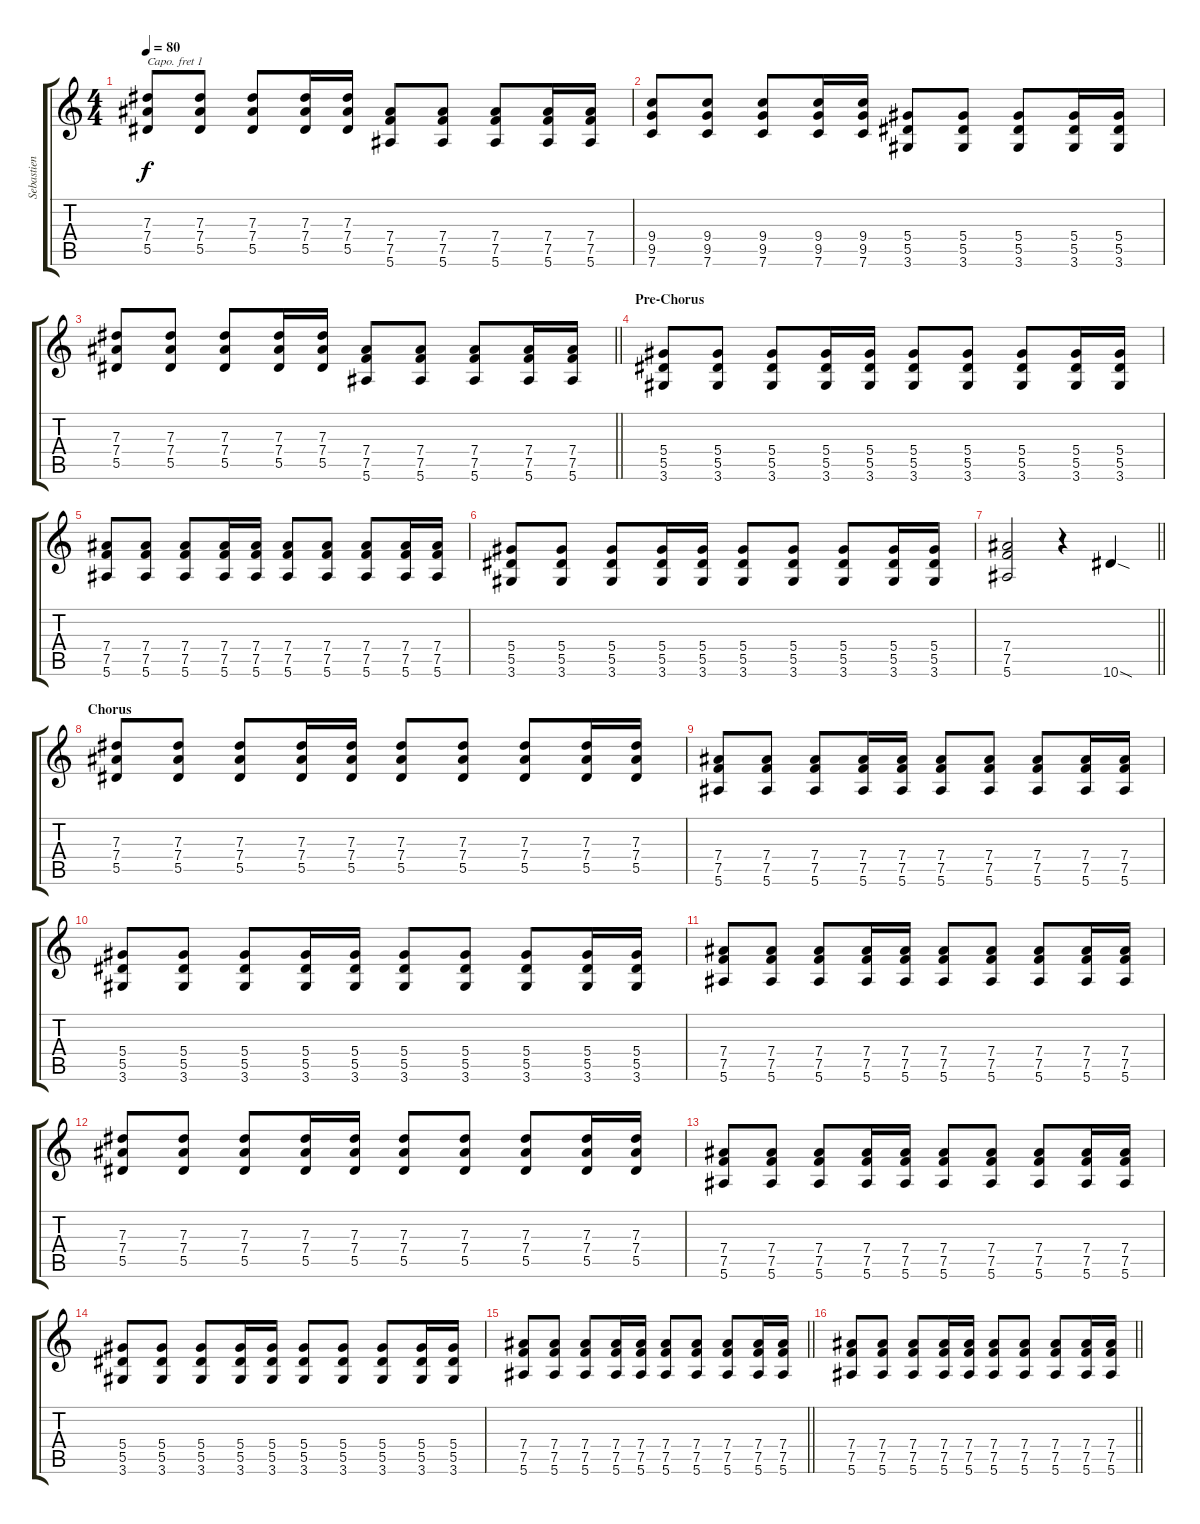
\track ("Sebastien" "Sebastien") {instrument overdrivenguitar}
\staff {score tabs}
\capo 1
\tuning (E4 B3 G3 D3 A2 E2) {hide}
\ts (4 4)
\tempo 80
\clef g2
\ks c
(7.3 7.4 5.5).8{dy f} (7.3 7.4 5.5).8 (7.3 7.4 5.5).8 (7.3 7.4 5.5).16 (7.3 7.4 5.5).16 (7.4 7.5 5.6).8 (7.4 7.5 5.6).8 (7.4 7.5 5.6).8 (7.4 7.5 5.6).16 (7.4 7.5 5.6).16 |
(9.4 9.5 7.6).8 (9.4 9.5 7.6).8 (9.4 9.5 7.6).8 (9.4 9.5 7.6).16 (9.4 9.5 7.6).16 (5.4 5.5 3.6).8 (5.4 5.5 3.6).8 (5.4 5.5 3.6).8 (5.4 5.5 3.6).16 (5.4 5.5 3.6).16 |
\barLineRight lightlight
(7.3 7.4 5.5).8 (7.3 7.4 5.5).8 (7.3 7.4 5.5).8 (7.3 7.4 5.5).16 (7.3 7.4 5.5).16 (7.4 7.5 5.6).8 (7.4 7.5 5.6).8 (7.4 7.5 5.6).8 (7.4 7.5 5.6).16 (7.4 7.5 5.6).16 |
\section ("" "Pre-Chorus")
(5.4 5.5 3.6).8 (5.4 5.5 3.6).8 (5.4 5.5 3.6).8 (5.4 5.5 3.6).16 (5.4 5.5 3.6).16 (5.4 5.5 3.6).8 (5.4 5.5 3.6).8 (5.4 5.5 3.6).8 (5.4 5.5 3.6).16 (5.4 5.5 3.6).16 |
(7.4 7.5 5.6).8 (7.4 7.5 5.6).8 (7.4 7.5 5.6).8 (7.4 7.5 5.6).16 (7.4 7.5 5.6).16 (7.4 7.5 5.6).8 (7.4 7.5 5.6).8 (7.4 7.5 5.6).8 (7.4 7.5 5.6).16 (7.4 7.5 5.6).16 |
(5.4 5.5 3.6).8 (5.4 5.5 3.6).8 (5.4 5.5 3.6).8 (5.4 5.5 3.6).16 (5.4 5.5 3.6).16 (5.4 5.5 3.6).8 (5.4 5.5 3.6).8 (5.4 5.5 3.6).8 (5.4 5.5 3.6).16 (5.4 5.5 3.6).16 |
\barLineRight lightlight
(7.4 7.5 5.6).2 r.4 10.6{sod}.4 |
\section ("" "Chorus")
(7.3 7.4 5.5).8 (7.3 7.4 5.5).8 (7.3 7.4 5.5).8 (7.3 7.4 5.5).16 (7.3 7.4 5.5).16 (7.3 7.4 5.5).8 (7.3 7.4 5.5).8 (7.3 7.4 5.5).8 (7.3 7.4 5.5).16 (7.3 7.4 5.5).16 |
(7.4 7.5 5.6).8 (7.4 7.5 5.6).8 (7.4 7.5 5.6).8 (7.4 7.5 5.6).16 (7.4 7.5 5.6).16 (7.4 7.5 5.6).8 (7.4 7.5 5.6).8 (7.4 7.5 5.6).8 (7.4 7.5 5.6).16 (7.4 7.5 5.6).16 |
(5.4 5.5 3.6).8 (5.4 5.5 3.6).8 (5.4 5.5 3.6).8 (5.4 5.5 3.6).16 (5.4 5.5 3.6).16 (5.4 5.5 3.6).8 (5.4 5.5 3.6).8 (5.4 5.5 3.6).8 (5.4 5.5 3.6).16 (5.4 5.5 3.6).16 |
(7.4 7.5 5.6).8 (7.4 7.5 5.6).8 (7.4 7.5 5.6).8 (7.4 7.5 5.6).16 (7.4 7.5 5.6).16 (7.4 7.5 5.6).8 (7.4 7.5 5.6).8 (7.4 7.5 5.6).8 (7.4 7.5 5.6).16 (7.4 7.5 5.6).16 |
(7.3 7.4 5.5).8 (7.3 7.4 5.5).8 (7.3 7.4 5.5).8 (7.3 7.4 5.5).16 (7.3 7.4 5.5).16 (7.3 7.4 5.5).8 (7.3 7.4 5.5).8 (7.3 7.4 5.5).8 (7.3 7.4 5.5).16 (7.3 7.4 5.5).16 |
(7.4 7.5 5.6).8 (7.4 7.5 5.6).8 (7.4 7.5 5.6).8 (7.4 7.5 5.6).16 (7.4 7.5 5.6).16 (7.4 7.5 5.6).8 (7.4 7.5 5.6).8 (7.4 7.5 5.6).8 (7.4 7.5 5.6).16 (7.4 7.5 5.6).16 |
(5.4 5.5 3.6).8 (5.4 5.5 3.6).8 (5.4 5.5 3.6).8 (5.4 5.5 3.6).16 (5.4 5.5 3.6).16 (5.4 5.5 3.6).8 (5.4 5.5 3.6).8 (5.4 5.5 3.6).8 (5.4 5.5 3.6).16 (5.4 5.5 3.6).16 |
\barLineRight lightlight
(7.4 7.5 5.6).8 (7.4 7.5 5.6).8 (7.4 7.5 5.6).8 (7.4 7.5 5.6).16 (7.4 7.5 5.6).16 (7.4 7.5 5.6).8 (7.4 7.5 5.6).8 (7.4 7.5 5.6).8 (7.4 7.5 5.6).16 (7.4 7.5 5.6).16 |
\barLineRight lightlight
(7.4 7.5 5.6).8 (7.4 7.5 5.6).8 (7.4 7.5 5.6).8 (7.4 7.5 5.6).16 (7.4 7.5 5.6).16 (7.4 7.5 5.6).8 (7.4 7.5 5.6).8 (7.4 7.5 5.6).8 (7.4 7.5 5.6).16 (7.4 7.5 5.6).16
